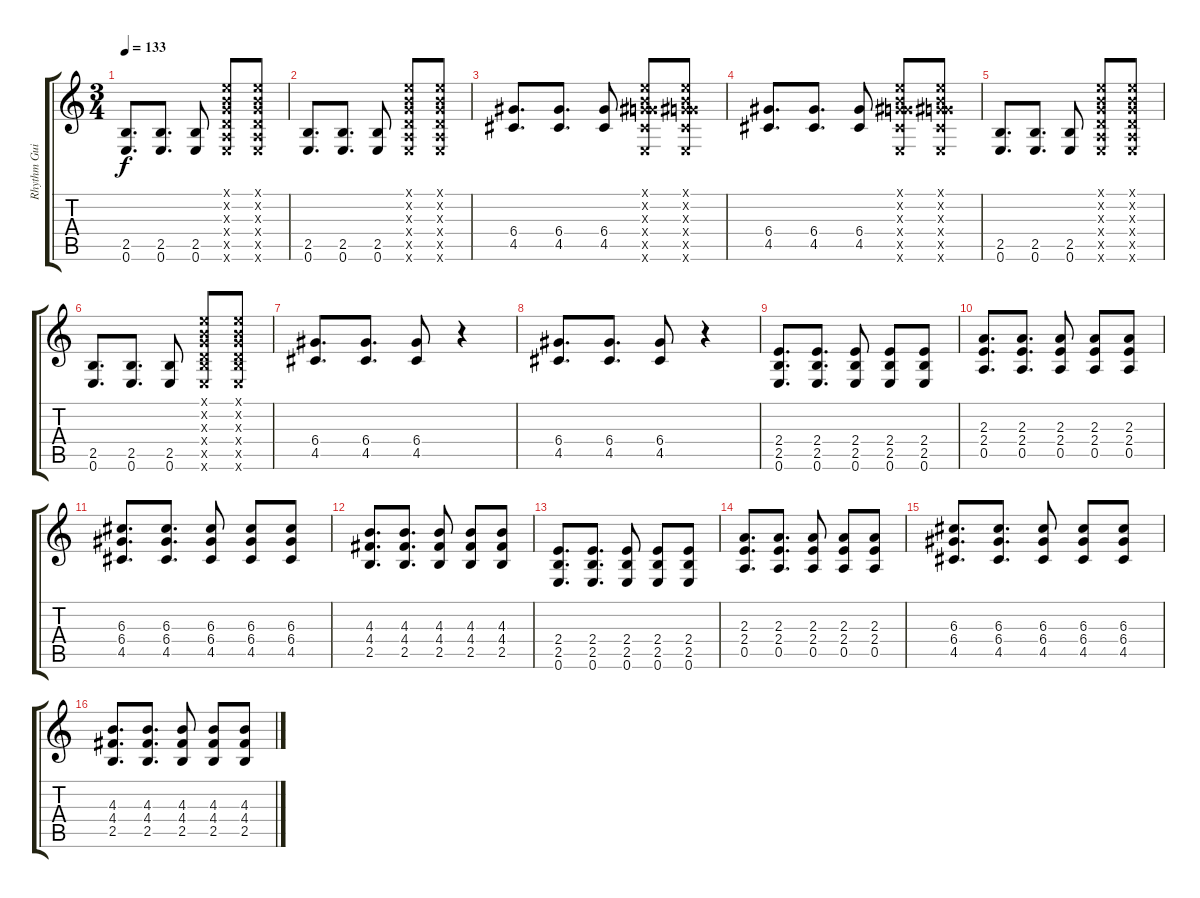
\track ("Rhythm Guitar" "Rhythm Gui") {instrument overdrivenguitar}
\staff {score tabs}
\tuning (E4 B3 G3 D3 A2 E2) {hide}
\ts (3 4)
\tempo 133
\clef g2
\ks c
(2.5 0.6).8{d dy f} (2.5 0.6).8{d} (2.5 0.6).8 (0.1{x} 0.2{x} 0.3{x} 0.4{x} 0.5{x} 0.6{x}).8 (0.1{x} 0.2{x} 0.3{x} 0.4{x} 0.5{x} 0.6{x}).8 |
(2.5 0.6).8{d} (2.5 0.6).8{d} (2.5 0.6).8 (0.1{x} 0.2{x} 0.3{x} 0.4{x} 0.5{x} 0.6{x}).8 (0.1{x} 0.2{x} 0.3{x} 0.4{x} 0.5{x} 0.6{x}).8 |
(6.4 4.5).8{d} (6.4 4.5).8{d} (6.4 4.5).8 (0.1{x} 0.2{x} 0.3{x} 6.4{x} 4.5{x} 0.6{x}).8 (0.1{x} 0.2{x} 0.3{x} 6.4{x} 4.5{x} 0.6{x}).8 |
(6.4 4.5).8{d} (6.4 4.5).8{d} (6.4 4.5).8 (0.1{x} 0.2{x} 0.3{x} 6.4{x} 4.5{x} 0.6{x}).8 (0.1{x} 0.2{x} 0.3{x} 6.4{x} 4.5{x} 0.6{x}).8 |
(2.5 0.6).8{d} (2.5 0.6).8{d} (2.5 0.6).8 (0.1{x} 0.2{x} 0.3{x} 0.4{x} 0.5{x} 0.6{x}).8 (0.1{x} 0.2{x} 0.3{x} 0.4{x} 0.5{x} 0.6{x}).8 |
(2.5 0.6).8{d} (2.5 0.6).8{d} (2.5 0.6).8 (0.1{x} 0.2{x} 0.3{x} 0.4{x} 2.5{x} 0.6{x}).8 (0.1{x} 0.2{x} 0.3{x} 0.4{x} 2.5{x} 0.6{x}).8 |
(6.4 4.5).8{d} (6.4 4.5).8{d} (6.4 4.5).8 r.4 |
(6.4 4.5).8{d} (6.4 4.5).8{d} (6.4 4.5).8 r.4 |
(2.4 2.5 0.6).8{d} (2.4 2.5 0.6).8{d} (2.4 2.5 0.6).8 (2.4 2.5 0.6).8 (2.4 2.5 0.6).8 |
(2.3 2.4 0.5).8{d} (2.3 2.4 0.5).8{d} (2.3 2.4 0.5).8 (2.3 2.4 0.5).8 (2.3 2.4 0.5).8 |
(6.3 6.4 4.5).8{d} (6.3 6.4 4.5).8{d} (6.3 6.4 4.5).8 (6.3 6.4 4.5).8 (6.3 6.4 4.5).8 |
(4.3 4.4 2.5).8{d} (4.3 4.4 2.5).8{d} (4.3 4.4 2.5).8 (4.3 4.4 2.5).8 (4.3 4.4 2.5).8 |
(2.4 2.5 0.6).8{d} (2.4 2.5 0.6).8{d} (2.4 2.5 0.6).8 (2.4 2.5 0.6).8 (2.4 2.5 0.6).8 |
(2.3 2.4 0.5).8{d} (2.3 2.4 0.5).8{d} (2.3 2.4 0.5).8 (2.3 2.4 0.5).8 (2.3 2.4 0.5).8 |
(6.3 6.4 4.5).8{d} (6.3 6.4 4.5).8{d} (6.3 6.4 4.5).8 (6.3 6.4 4.5).8 (6.3 6.4 4.5).8 |
(4.3 4.4 2.5).8{d} (4.3 4.4 2.5).8{d} (4.3 4.4 2.5).8 (4.3 4.4 2.5).8 (4.3 4.4 2.5).8
